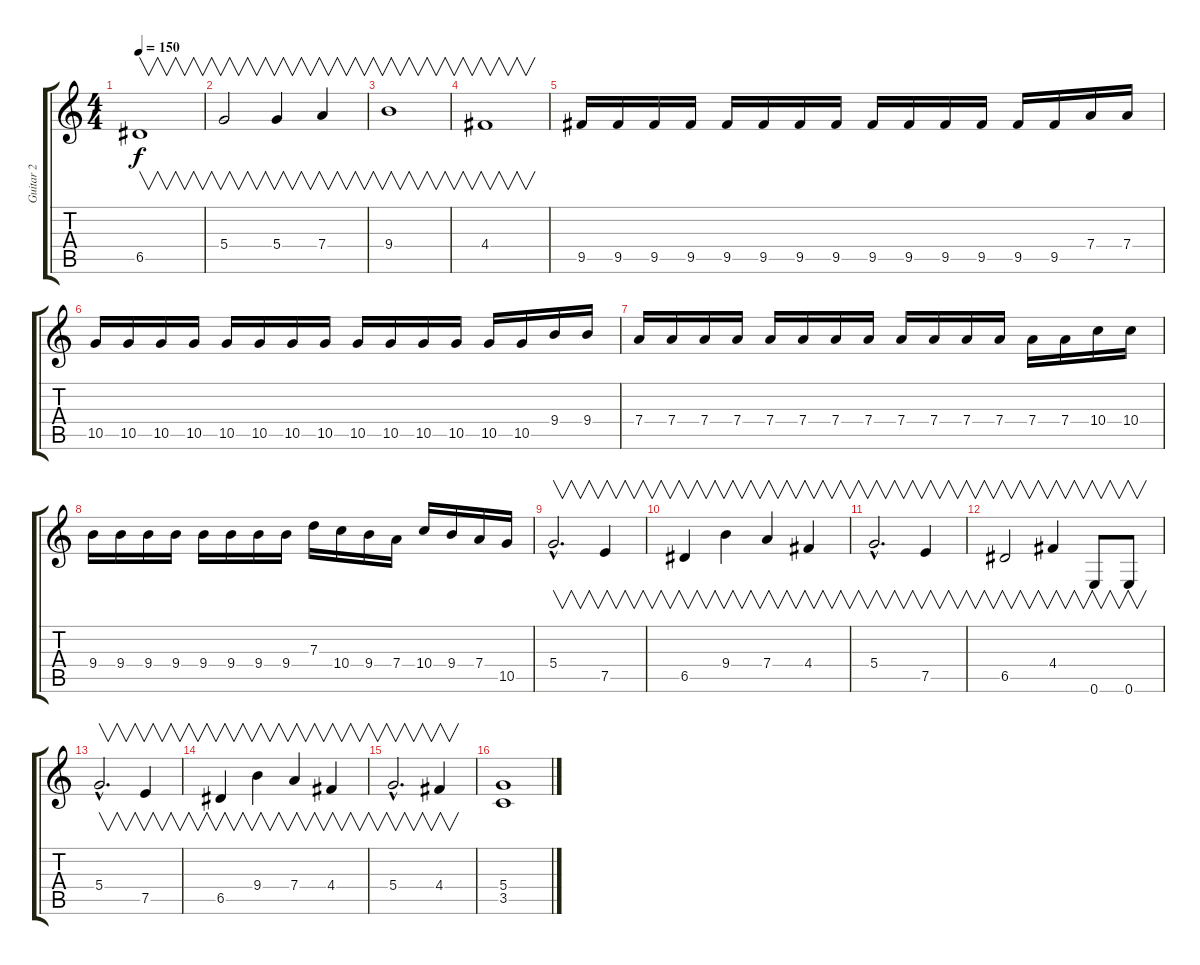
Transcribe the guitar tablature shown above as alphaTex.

\track ("Guitar 2" "Guitar 2") {instrument distortionguitar}
\staff {score tabs}
\tuning (E4 B3 G3 D3 A2 E2) {hide}
\ts (4 4)
\tempo 150
\clef g2
\ks c
6.5.1{v dy f} |
5.4.2{v} 5.4.4{v} 7.4.4{v} |
9.4.1{v} |
4.4.1{v} |
9.5.16 9.5.16 9.5.16 9.5.16 9.5.16 9.5.16 9.5.16 9.5.16 9.5.16 9.5.16 9.5.16 9.5.16 9.5.16 9.5.16 7.4.16 7.4.16 |
10.5.16 10.5.16 10.5.16 10.5.16 10.5.16 10.5.16 10.5.16 10.5.16 10.5.16 10.5.16 10.5.16 10.5.16 10.5.16 10.5.16 9.4.16 9.4.16 |
7.4.16 7.4.16 7.4.16 7.4.16 7.4.16 7.4.16 7.4.16 7.4.16 7.4.16 7.4.16 7.4.16 7.4.16 7.4.16 7.4.16 10.4.16 10.4.16 |
9.4.16 9.4.16 9.4.16 9.4.16 9.4.16 9.4.16 9.4.16 9.4.16 7.3.16 10.4.16 9.4.16 7.4.16 10.4.16 9.4.16 7.4.16 10.5.16 |
5.4{hac}.2{v d} 7.5.4{v} |
6.5.4{v} 9.4.4{v} 7.4.4{v} 4.4.4{v} |
5.4{hac}.2{v d} 7.5.4{v} |
6.5.2{v} 4.4.4{v} 0.6.8{v} 0.6.8{v} |
5.4{hac}.2{v d} 7.5.4{v} |
6.5.4{v} 9.4.4{v} 7.4.4{v} 4.4.4{v} |
5.4{hac}.2{v d} 4.4.4{v} |
(5.4 3.5).1
